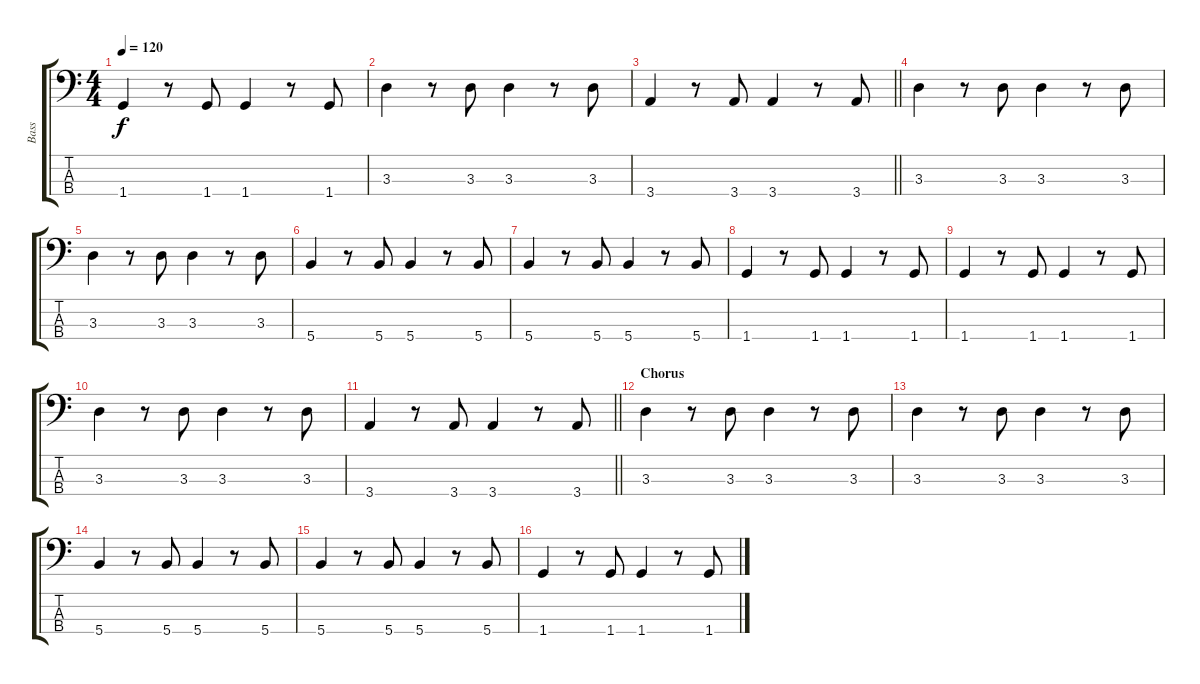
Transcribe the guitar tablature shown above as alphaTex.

\track ("Bass" "Bass") {instrument electricbassfinger}
\staff {score tabs}
\tuning (A2 E2 B1 Gb1) {hide}
\ts (4 4)
\tempo 120
\clef f4
\ks c
1.4.4{dy f} r.8 1.4.8 1.4.4 r.8 1.4.8 |
3.3.4 r.8 3.3.8 3.3.4 r.8 3.3.8 |
\barLineRight lightlight
3.4.4 r.8 3.4.8 3.4.4 r.8 3.4.8 |
3.3.4 r.8 3.3.8 3.3.4 r.8 3.3.8 |
3.3.4 r.8 3.3.8 3.3.4 r.8 3.3.8 |
5.4.4 r.8 5.4.8 5.4.4 r.8 5.4.8 |
5.4.4 r.8 5.4.8 5.4.4 r.8 5.4.8 |
1.4.4 r.8 1.4.8 1.4.4 r.8 1.4.8 |
1.4.4 r.8 1.4.8 1.4.4 r.8 1.4.8 |
3.3.4 r.8 3.3.8 3.3.4 r.8 3.3.8 |
\barLineRight lightlight
3.4.4 r.8 3.4.8 3.4.4 r.8 3.4.8 |
\section ("" "Chorus")
3.3.4 r.8 3.3.8 3.3.4 r.8 3.3.8 |
3.3.4 r.8 3.3.8 3.3.4 r.8 3.3.8 |
5.4.4 r.8 5.4.8 5.4.4 r.8 5.4.8 |
5.4.4 r.8 5.4.8 5.4.4 r.8 5.4.8 |
1.4.4 r.8 1.4.8 1.4.4 r.8 1.4.8
